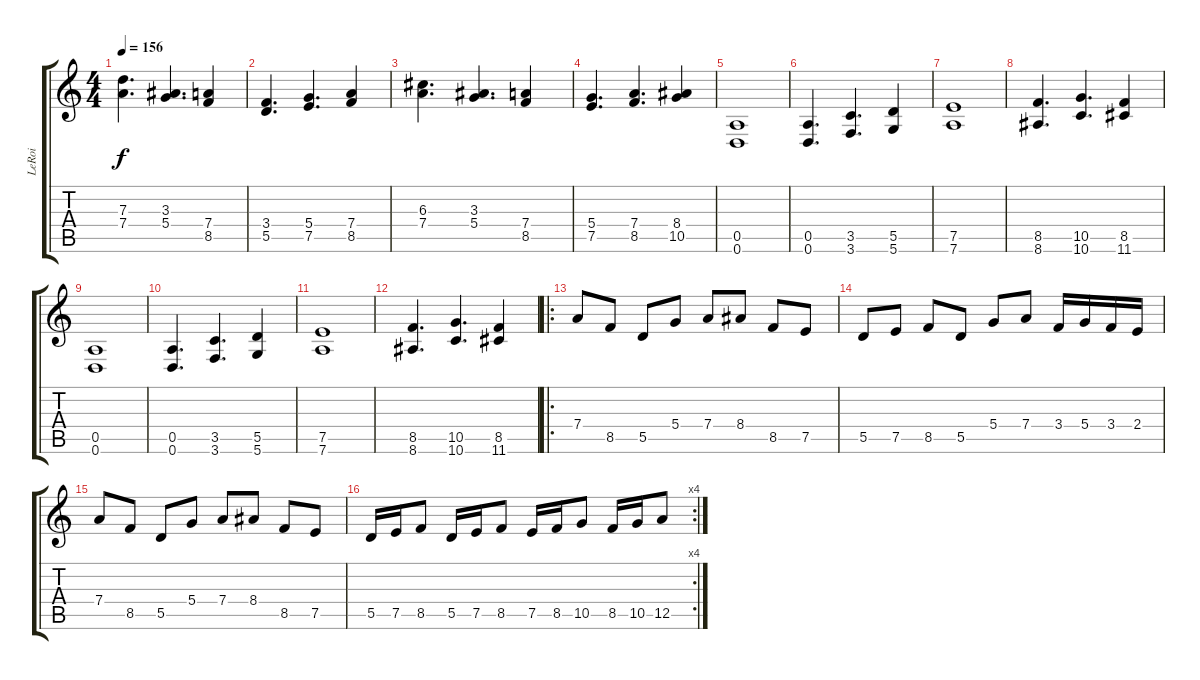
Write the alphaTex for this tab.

\track ("LeRoi" "LeRoi") {instrument distortionguitar}
\staff {score tabs}
\tuning (E4 B3 G3 D3 A2 D2) {hide}
\ts (4 4)
\tempo 156
\clef g2
\ks c
(7.3 7.4).4{d dy f} (3.3 5.4).4{d} (7.4 8.5).4 |
(3.4 5.5).4{d} (5.4 7.5).4{d} (7.4 8.5).4 |
(6.3 7.4).4{d} (3.3 5.4).4{d} (7.4 8.5).4 |
(5.4 7.5).4{d} (7.4 8.5).4{d} (8.4 10.5).4 |
(0.5 0.6).1 |
(0.5 0.6).4{d} (3.5 3.6).4{d} (5.5 5.6).4 |
(7.5 7.6).1 |
(8.5 8.6).4{d} (10.5 10.6).4{d} (8.5 11.6).4 |
(0.5 0.6).1 |
(0.5 0.6).4{d} (3.5 3.6).4{d} (5.5 5.6).4 |
(7.5 7.6).1 |
(8.5 8.6).4{d} (10.5 10.6).4{d} (8.5 11.6).4 |
\ro
7.4.8 8.5.8 5.5.8 5.4.8 7.4.8 8.4.8 8.5.8 7.5.8 |
5.5.8 7.5.8 8.5.8 5.5.8 5.4.8 7.4.8 3.4.16 5.4.16 3.4.16 2.4.16 |
7.4.8 8.5.8 5.5.8 5.4.8 7.4.8 8.4.8 8.5.8 7.5.8 |
\rc 4
5.5.16 7.5.16 8.5.8 5.5.16 7.5.16 8.5.8 7.5.16 8.5.16 10.5.8 8.5.16 10.5.16 12.5.8
